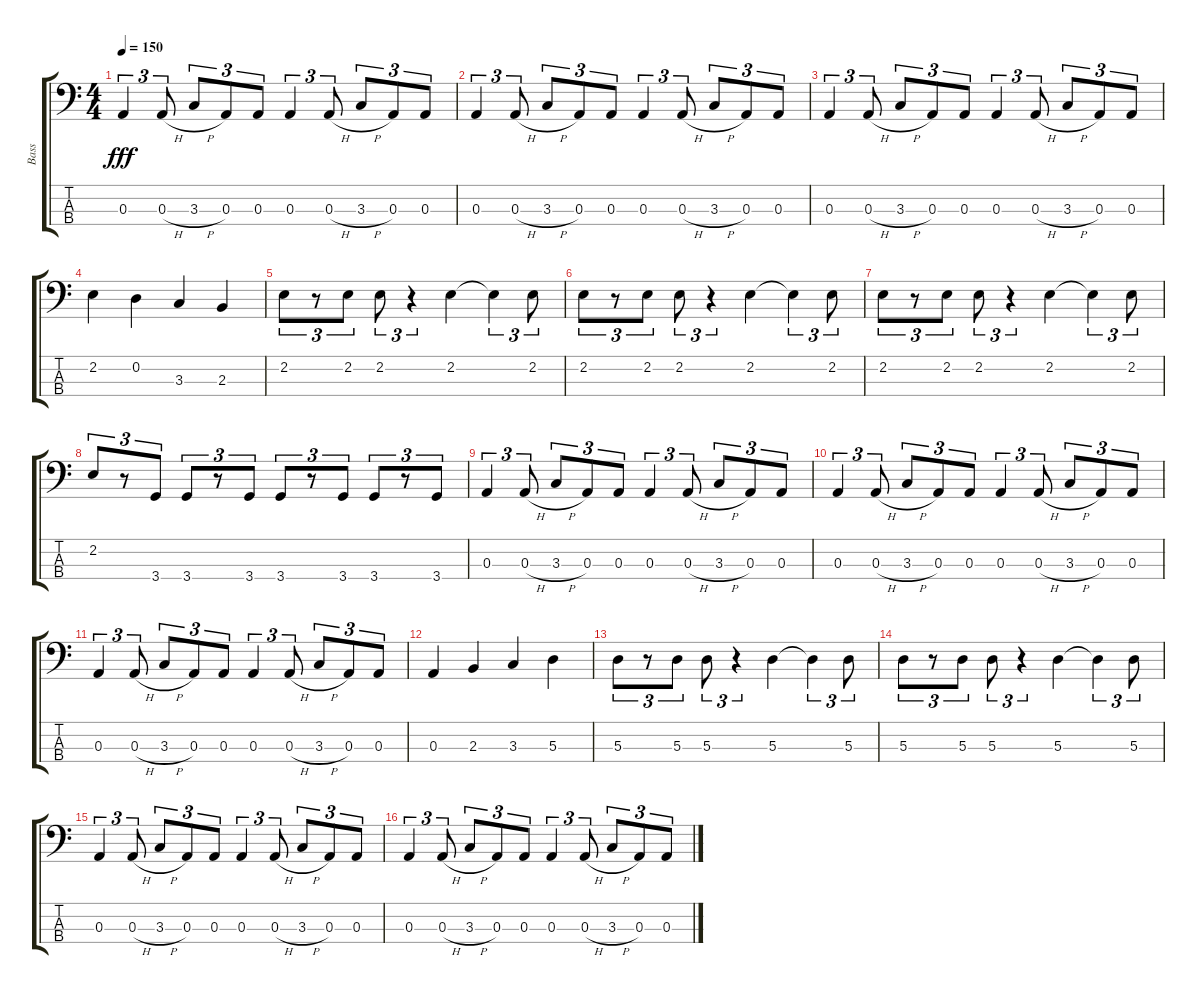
\track ("Bass" "Bass") {instrument electricbasspick}
\staff {score tabs}
\tuning (G2 D2 A1 E1) {hide}
\ts (4 4)
\tempo 150
\clef f4
\ks c
0.3.4{tu (3 2) dy fff} 0.3{h}.8{tu (3 2)} 3.3{h}.8{tu (3 2)} 0.3.8{tu (3 2)} 0.3.8{tu (3 2)} 0.3.4{tu (3 2)} 0.3{h}.8{tu (3 2)} 3.3{h}.8{tu (3 2)} 0.3.8{tu (3 2)} 0.3.8{tu (3 2)} |
0.3.4{tu (3 2)} 0.3{h}.8{tu (3 2)} 3.3{h}.8{tu (3 2)} 0.3.8{tu (3 2)} 0.3.8{tu (3 2)} 0.3.4{tu (3 2)} 0.3{h}.8{tu (3 2)} 3.3{h}.8{tu (3 2)} 0.3.8{tu (3 2)} 0.3.8{tu (3 2)} |
0.3.4{tu (3 2)} 0.3{h}.8{tu (3 2)} 3.3{h}.8{tu (3 2)} 0.3.8{tu (3 2)} 0.3.8{tu (3 2)} 0.3.4{tu (3 2)} 0.3{h}.8{tu (3 2)} 3.3{h}.8{tu (3 2)} 0.3.8{tu (3 2)} 0.3.8{tu (3 2)} |
2.2.4 0.2.4 3.3.4 2.3.4 |
2.2.8{tu (3 2)} r.8{tu (3 2)} 2.2.8{tu (3 2)} 2.2.8{tu (3 2)} r.4{tu (3 2)} 2.2.4 2.2{t}.4{tu (3 2)} 2.2.8{tu (3 2)} |
2.2.8{tu (3 2)} r.8{tu (3 2)} 2.2.8{tu (3 2)} 2.2.8{tu (3 2)} r.4{tu (3 2)} 2.2.4 2.2{t}.4{tu (3 2)} 2.2.8{tu (3 2)} |
2.2.8{tu (3 2)} r.8{tu (3 2)} 2.2.8{tu (3 2)} 2.2.8{tu (3 2)} r.4{tu (3 2)} 2.2.4 2.2{t}.4{tu (3 2)} 2.2.8{tu (3 2)} |
2.2.8{tu (3 2)} r.8{tu (3 2)} 3.4.8{tu (3 2)} 3.4.8{tu (3 2)} r.8{tu (3 2)} 3.4.8{tu (3 2)} 3.4.8{tu (3 2)} r.8{tu (3 2)} 3.4.8{tu (3 2)} 3.4.8{tu (3 2)} r.8{tu (3 2)} 3.4.8{tu (3 2)} |
0.3.4{tu (3 2)} 0.3{h}.8{tu (3 2)} 3.3{h}.8{tu (3 2)} 0.3.8{tu (3 2)} 0.3.8{tu (3 2)} 0.3.4{tu (3 2)} 0.3{h}.8{tu (3 2)} 3.3{h}.8{tu (3 2)} 0.3.8{tu (3 2)} 0.3.8{tu (3 2)} |
0.3.4{tu (3 2)} 0.3{h}.8{tu (3 2)} 3.3{h}.8{tu (3 2)} 0.3.8{tu (3 2)} 0.3.8{tu (3 2)} 0.3.4{tu (3 2)} 0.3{h}.8{tu (3 2)} 3.3{h}.8{tu (3 2)} 0.3.8{tu (3 2)} 0.3.8{tu (3 2)} |
0.3.4{tu (3 2)} 0.3{h}.8{tu (3 2)} 3.3{h}.8{tu (3 2)} 0.3.8{tu (3 2)} 0.3.8{tu (3 2)} 0.3.4{tu (3 2)} 0.3{h}.8{tu (3 2)} 3.3{h}.8{tu (3 2)} 0.3.8{tu (3 2)} 0.3.8{tu (3 2)} |
0.3.4 2.3.4 3.3.4 5.3.4 |
5.3.8{tu (3 2)} r.8{tu (3 2)} 5.3.8{tu (3 2)} 5.3.8{tu (3 2)} r.4{tu (3 2)} 5.3.4 5.3{t}.4{tu (3 2)} 5.3.8{tu (3 2)} |
5.3.8{tu (3 2)} r.8{tu (3 2)} 5.3.8{tu (3 2)} 5.3.8{tu (3 2)} r.4{tu (3 2)} 5.3.4 5.3{t}.4{tu (3 2)} 5.3.8{tu (3 2)} |
0.3.4{tu (3 2)} 0.3{h}.8{tu (3 2)} 3.3{h}.8{tu (3 2)} 0.3.8{tu (3 2)} 0.3.8{tu (3 2)} 0.3.4{tu (3 2)} 0.3{h}.8{tu (3 2)} 3.3{h}.8{tu (3 2)} 0.3.8{tu (3 2)} 0.3.8{tu (3 2)} |
0.3.4{tu (3 2)} 0.3{h}.8{tu (3 2)} 3.3{h}.8{tu (3 2)} 0.3.8{tu (3 2)} 0.3.8{tu (3 2)} 0.3.4{tu (3 2)} 0.3{h}.8{tu (3 2)} 3.3{h}.8{tu (3 2)} 0.3.8{tu (3 2)} 0.3.8{tu (3 2)}
